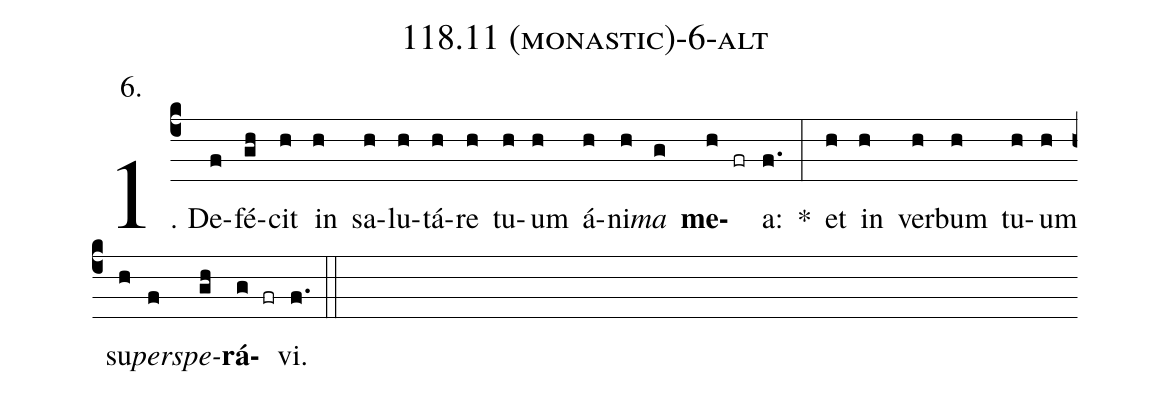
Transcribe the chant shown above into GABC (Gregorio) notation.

name: 118.11 (monastic)-6-alt;
annotation: 6.;
%%
(c4)1. De(f)fé(gh)cit(h) in(h) sa(h)lu(h)tá(h)re(h) tu(h)um(h) á(h)ni(h)<i>ma</i>(g) <b>me</b>(h fr)a:(f.) *(:) et(h) in(h) ver(h)bum(h) tu(h)um(h) su(h)<i>per</i>(f)<i>spe</i>(gh)<b>rá</b>(g fr)vi.(f.) (::)
